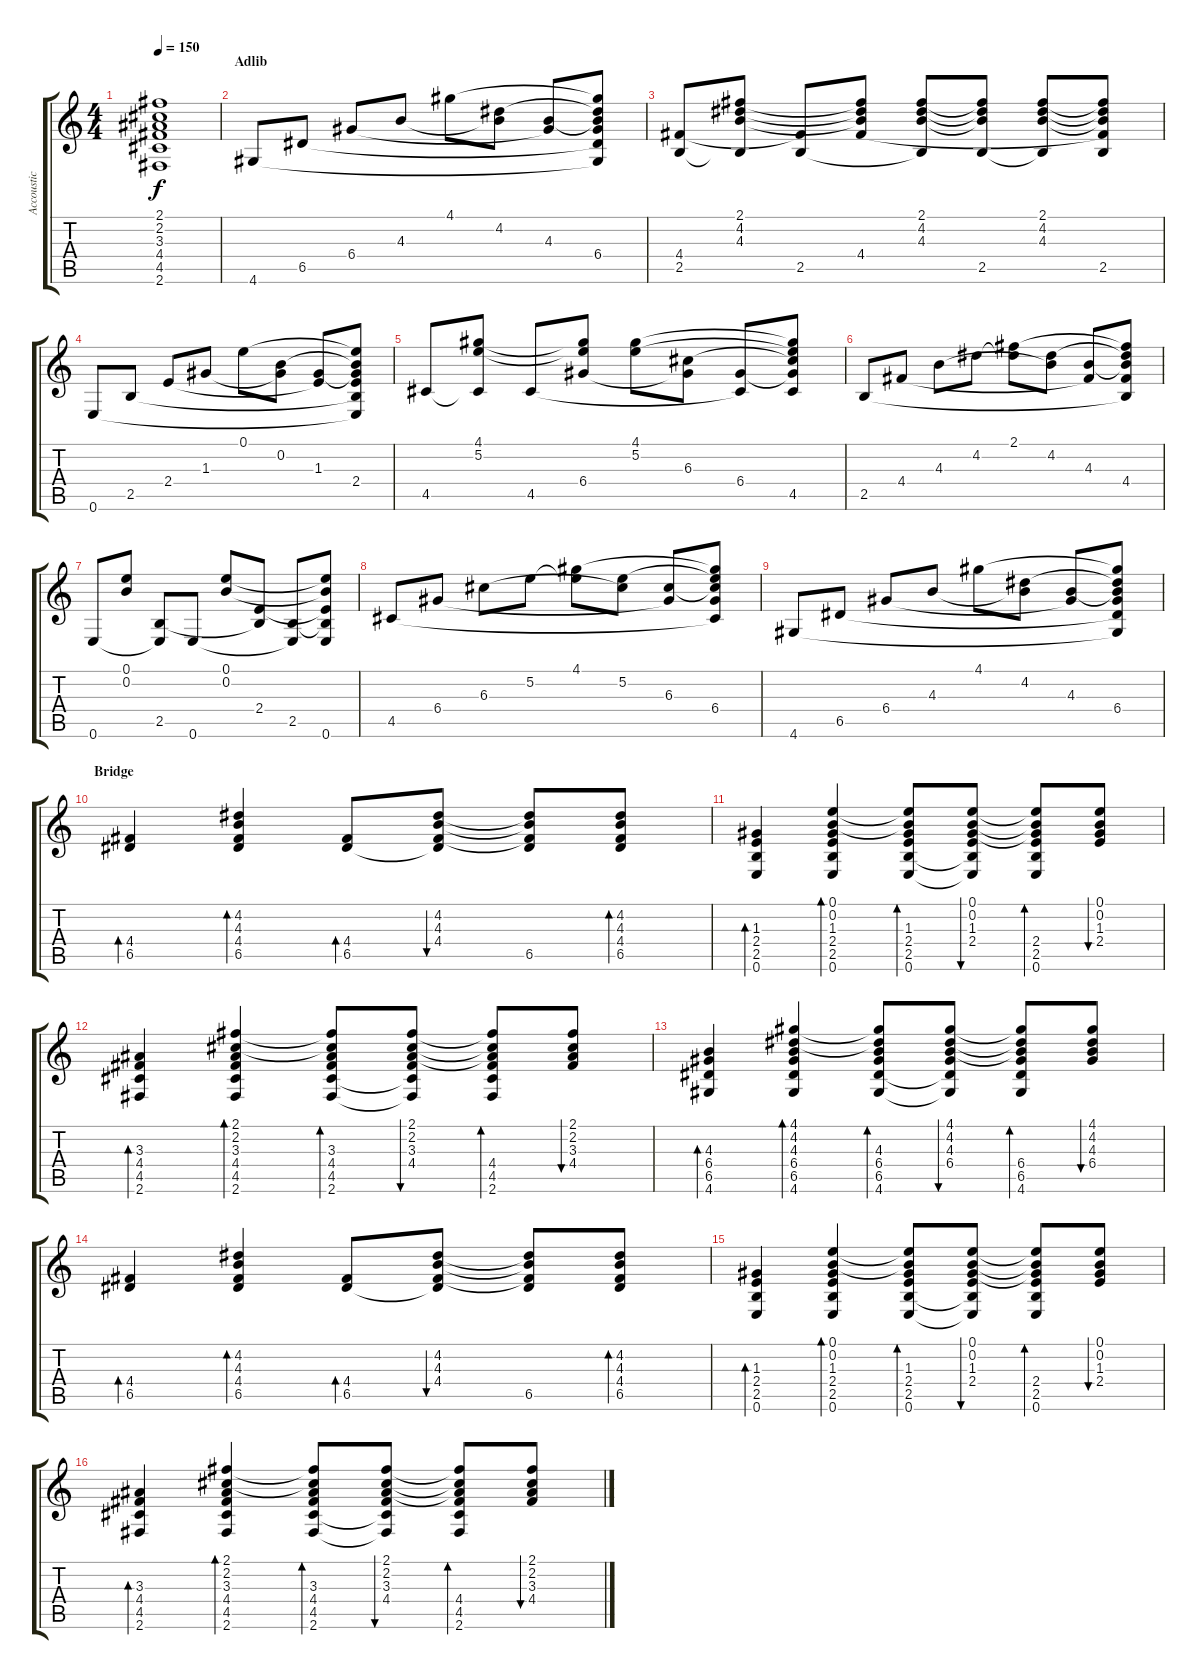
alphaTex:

\track ("Accoustic Guitar" "Accoustic ") {instrument acousticguitarsteel}
\staff {score tabs}
\tuning (E4 B3 G3 D3 A2 E2) {hide}
\ts (4 4)
\tempo 150
\clef g2
\ks c
(2.1{t} 2.2{t} 3.3{t} 4.4{t} 4.5{t} 2.6{t}).1{dy f} |
\section ("" "Adlib")
4.6.8 6.5.8 6.4.8 4.3.8 4.1.8 (4.2 4.3{t}).8 (4.3 6.4{t}).8 (4.1{t} 4.2{t} 4.3{t} 6.4 6.5{t} 4.6{t}).8 |
(4.4 2.5).8 (2.1 4.2 4.3 2.5{t}).8 (4.4{t} 2.5).8 (2.1{t} 4.2{t} 4.3{t} 4.4).8 (2.1 4.2 4.3 2.5{t}).8 (2.1{t} 4.2{t} 4.3{t} 2.5).8 (2.1 4.2 4.3 2.5{t}).8 (2.1{t} 4.2{t} 4.3{t} 4.4{t} 2.5).8 |
0.6.8 2.5.8 2.4.8 1.3.8 0.1.8 (0.2 1.3{t}).8 (1.3 2.4{t}).8 (0.1{t} 0.2{t} 1.3{t} 2.4 2.5{t} 0.6{t}).8 |
4.5.8 (4.1 5.2 4.5{t}).8 4.5.8 (4.1{t} 5.2{t} 6.4).8 (4.1 5.2).8 (6.3 6.4{t}).8 (6.4 4.5{t}).8 (4.1{t} 5.2{t} 6.3{t} 6.4{t} 4.5).8 |
2.5.8 4.4.8 4.3.8 4.2.8 (2.1 4.2{t}).8 (4.2 4.3{t}).8 (4.3 4.4{t}).8 (2.1{t} 4.2{t} 4.3{t} 4.4 2.5{t}).8 |
0.6.8 (0.1 0.2).8 (2.5 0.6{t}).8 0.6.8 (0.1 0.2).8 (2.4 2.5{t}).8 (2.5 0.6{t}).8 (0.1{t} 0.2{t} 2.4{t} 2.5{t} 0.6).8 |
4.5.8 6.4.8 6.3.8 5.2.8 (4.1 5.2{t}).8 (5.2 6.3{t}).8 (6.3 6.4{t}).8 (4.1{t} 5.2{t} 6.3{t} 6.4 4.5{t}).8 |
4.6.8 6.5.8 6.4.8 4.3.8 4.1.8 (4.2 4.3{t}).8 (4.3 6.4{t}).8 (4.1{t} 4.2{t} 4.3{t} 6.4 6.5{t} 4.6{t}).8 |
\section ("" "Bridge")
(4.4 6.5).4{bd 60} (4.2 4.3 4.4 6.5).4{bd 60} (4.4 6.5).8{bd 60} (4.2 4.3 4.4 6.5{t}).8{bu 60} (4.2{t} 4.3{t} 4.4{t} 6.5).8 (4.2 4.3 4.4 6.5).8{bd 60} |
(1.3 2.4 2.5 0.6).4{bd 60} (0.1 0.2 1.3 2.4 2.5 0.6).4{bd 60} (0.1{t} 0.2{t} 1.3 2.4 2.5 0.6).8{bd 60} (0.1 0.2 1.3 2.4 2.5{t} 0.6{t}).8{bu 60} (0.1{t} 0.2{t} 1.3{t} 2.4 2.5 0.6).8{bd 60} (0.1 0.2 1.3 2.4).8{bu 60} |
(3.3 4.4 4.5 2.6).4{bd 60} (2.1 2.2 3.3 4.4 4.5 2.6).4{bd 60} (2.1{t} 2.2{t} 3.3 4.4 4.5 2.6).8{bd 60} (2.1 2.2 3.3 4.4 4.5{t} 2.6{t}).8{bu 60} (2.1{t} 2.2{t} 3.3{t} 4.4 4.5 2.6).8{bd 60} (2.1 2.2 3.3 4.4).8{bu 60} |
(4.3 6.4 6.5 4.6).4{bd 60} (4.1 4.2 4.3 6.4 6.5 4.6).4{bd 60} (4.1{t} 4.2{t} 4.3 6.4 6.5 4.6).8{bd 60} (4.1 4.2 4.3 6.4 6.5{t} 4.6{t}).8{bu 60} (4.1{t} 4.2{t} 4.3{t} 6.4 6.5 4.6).8{bd 60} (4.1 4.2 4.3 6.4).8{bu 60} |
(4.4 6.5).4{bd 60} (4.2 4.3 4.4 6.5).4{bd 60} (4.4 6.5).8{bd 60} (4.2 4.3 4.4 6.5{t}).8{bu 60} (4.2{t} 4.3{t} 4.4{t} 6.5).8 (4.2 4.3 4.4 6.5).8{bd 60} |
(1.3 2.4 2.5 0.6).4{bd 60} (0.1 0.2 1.3 2.4 2.5 0.6).4{bd 60} (0.1{t} 0.2{t} 1.3 2.4 2.5 0.6).8{bd 60} (0.1 0.2 1.3 2.4 2.5{t} 0.6{t}).8{bu 60} (0.1{t} 0.2{t} 1.3{t} 2.4 2.5 0.6).8{bd 60} (0.1 0.2 1.3 2.4).8{bu 60} |
(3.3 4.4 4.5 2.6).4{bd 60} (2.1 2.2 3.3 4.4 4.5 2.6).4{bd 60} (2.1{t} 2.2{t} 3.3 4.4 4.5 2.6).8{bd 60} (2.1 2.2 3.3 4.4 4.5{t} 2.6{t}).8{bu 60} (2.1{t} 2.2{t} 3.3{t} 4.4 4.5 2.6).8{bd 60} (2.1 2.2 3.3 4.4).8{bu 60}
